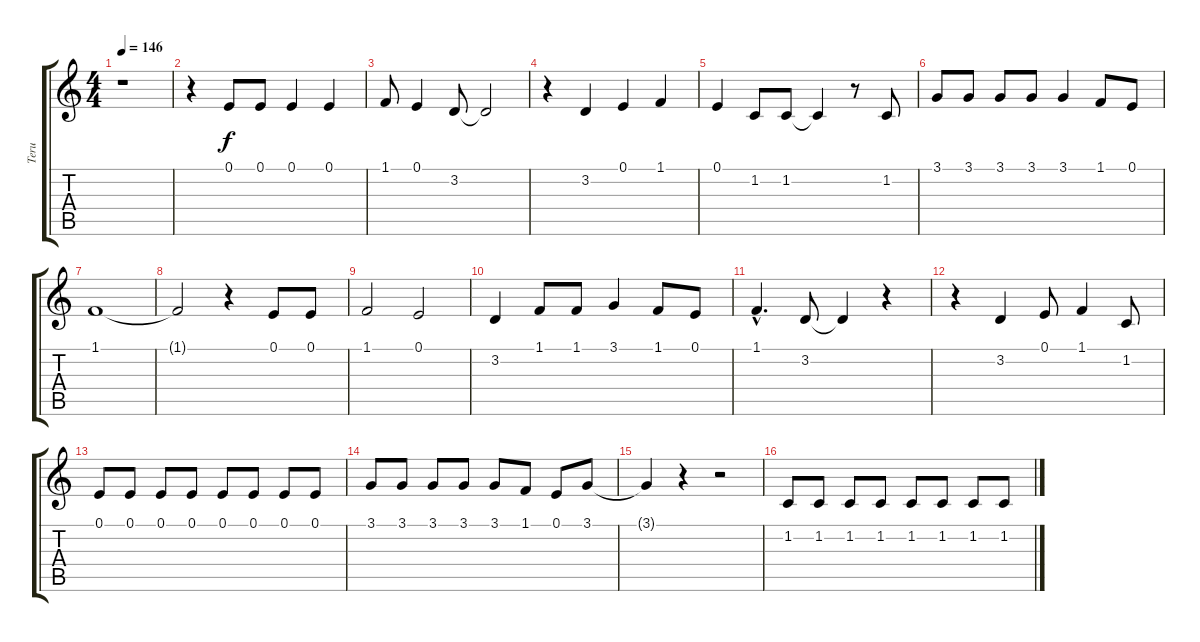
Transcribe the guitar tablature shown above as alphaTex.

\track ("Teru" "Teru") {instrument englishhorn}
\staff {score tabs}
\tuning (E4 B3 G3 D3 A2 E2) {hide}
\ts (4 4)
\tempo 146
\clef g2
\ks c
r.1{dy f} |
r.4 0.1.8 0.1.8 0.1.4 0.1.4 |
1.1.8 0.1.4 3.2.8 3.2{t}.2 |
r.4 3.2.4 0.1.4 1.1.4 |
0.1.4 1.2.8 1.2.8 1.2{t}.4 r.8 1.2.8 |
3.1.8 3.1.8 3.1.8 3.1.8 3.1.4 1.1.8 0.1.8 |
1.1.1 |
1.1{t}.2 r.4 0.1.8 0.1.8 |
1.1.2 0.1.2 |
3.2.4 1.1.8 1.1.8 3.1.4 1.1.8 0.1.8 |
1.1{hac}.4{d} 3.2.8 3.2{t}.4 r.4 |
r.4 3.2.4 0.1.8 1.1.4 1.2.8 |
0.1.8 0.1.8 0.1.8 0.1.8 0.1.8 0.1.8 0.1.8 0.1.8 |
3.1.8 3.1.8 3.1.8 3.1.8 3.1.8 1.1.8 0.1.8 3.1.8 |
3.1{t}.4 r.4 r.2 |
1.2.8 1.2.8 1.2.8 1.2.8 1.2.8 1.2.8 1.2.8 1.2.8
